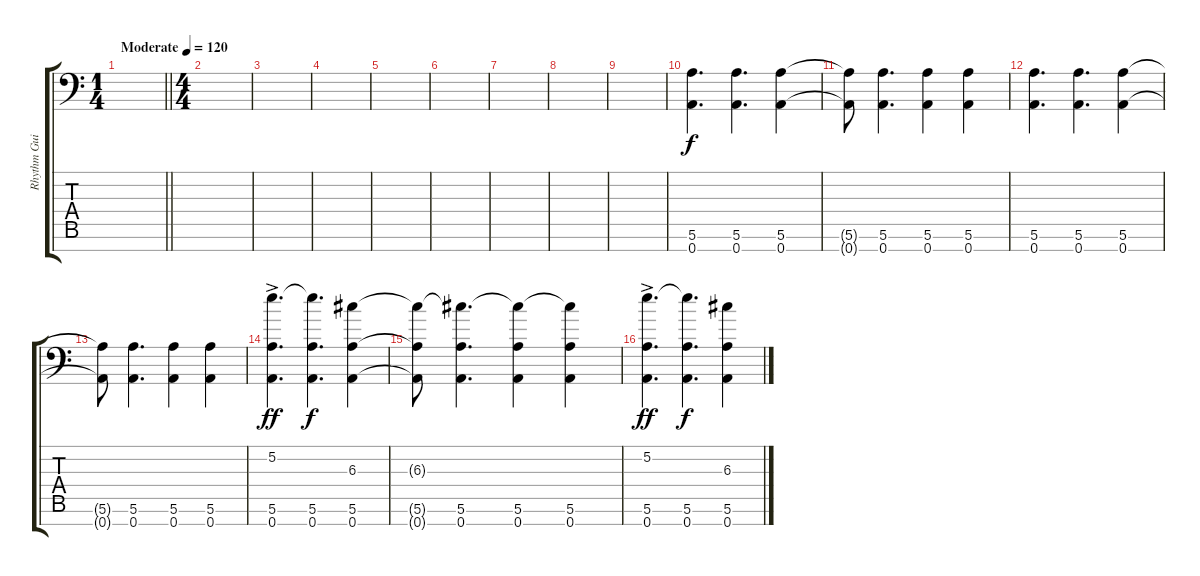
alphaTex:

\track ("Rhythm Guitar" "Rhythm Gui") {instrument distortionguitar}
\staff {score tabs}
\tuning (E4 B3 G3 D3 A2 E2 A1) {hide}
\ts (1 4)
\tempo (120 "Moderate")
\clef f4
\barLineRight lightlight
\ks c
|
\ts (4 4)
|
|
|
|
|
|
|
|
(5.6 0.7).4{d} (5.6 0.7).4{d} (5.6 0.7).4 |
(5.6{t} 0.7{t}).8 (5.6 0.7).4{d} (5.6 0.7).4 (5.6 0.7).4 |
(5.6 0.7).4{d} (5.6 0.7).4{d} (5.6 0.7).4 |
(5.6{t} 0.7{t}).8 (5.6 0.7).4{d} (5.6 0.7).4 (5.6 0.7).4 |
(5.2{ac} 5.6 0.7).4{d dy ff} (5.2{t} 5.6 0.7).4{d dy f} (6.3 5.6 0.7).4 |
(6.3{t} 5.6{t} 0.7{t}).8 (6.3{t} 5.6 0.7).4{d} (6.3{t} 5.6 0.7).4 (6.3{t} 5.6 0.7).4 |
(5.2{ac} 5.6 0.7).4{d dy ff} (5.2{t} 5.6 0.7).4{d dy f} (6.3 5.6 0.7).4
